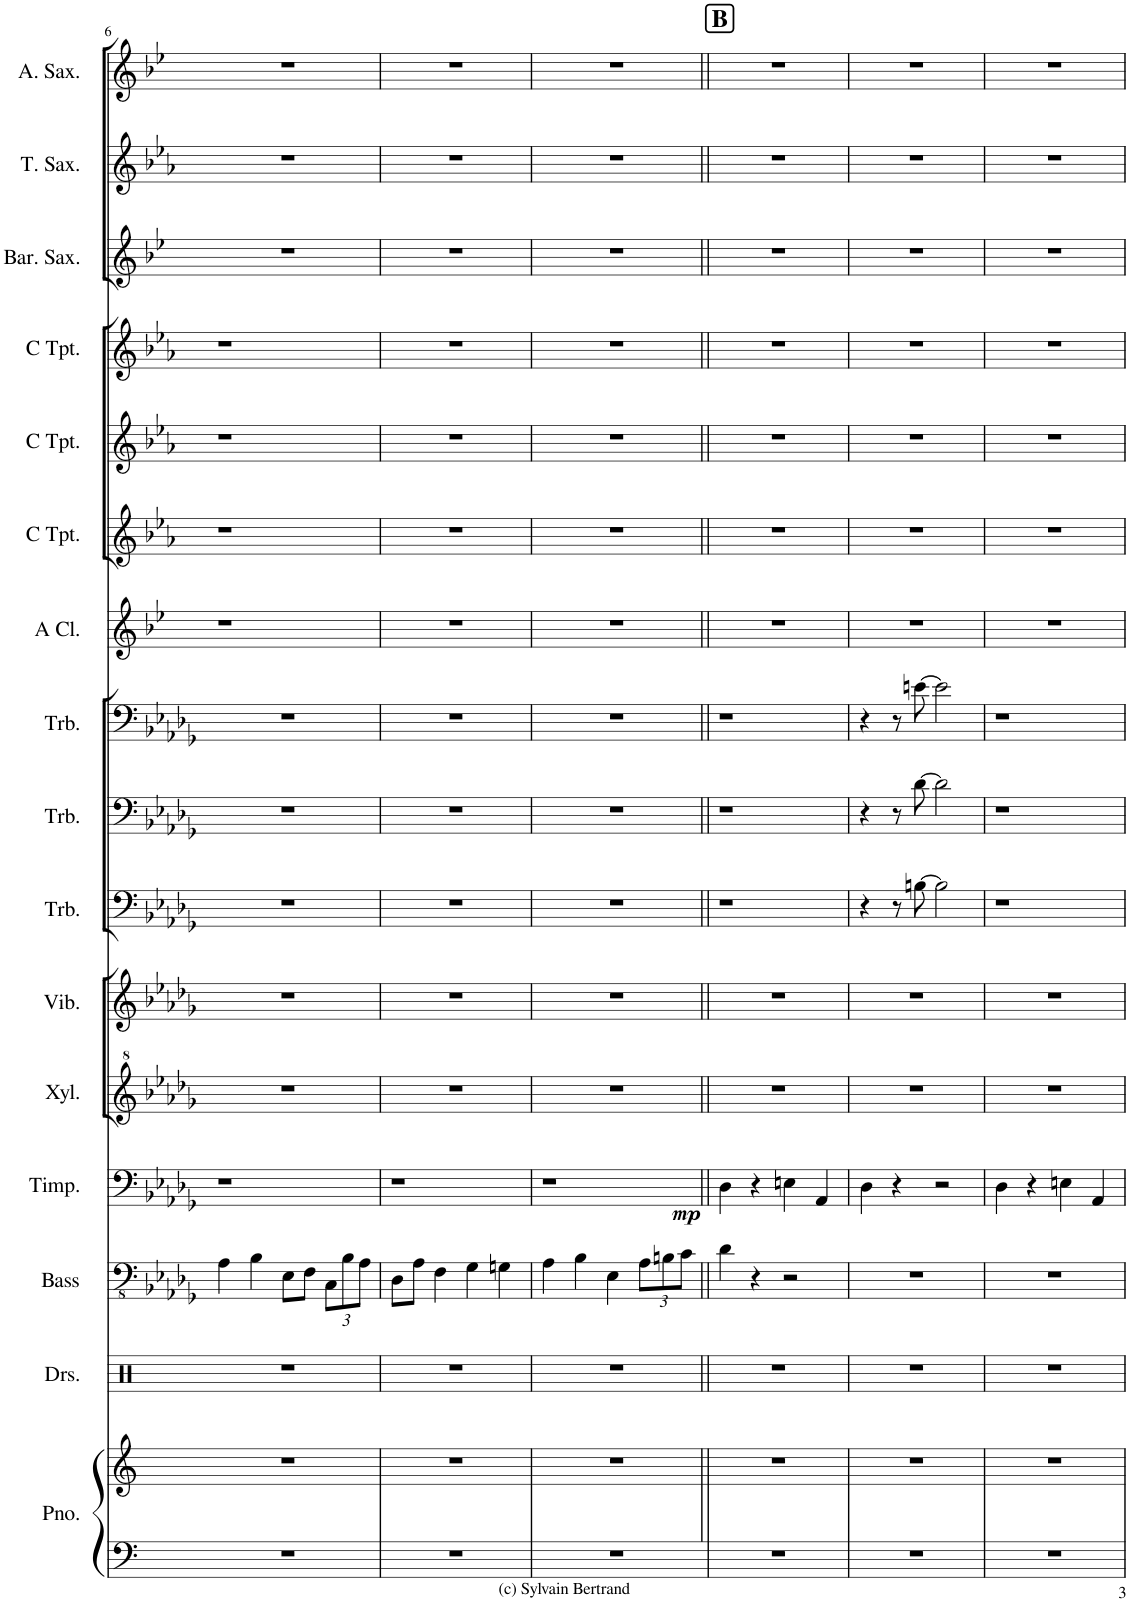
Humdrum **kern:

**kern	**kern	**kern	**kern	**kern	**dynam	**kern	**kern	**kern	**kern	**kern	**kern	**kern	**kern	**kern	**kern	**kern	**kern
*part16	*part16	*part15	*part14	*part13	*part13	*part12	*part11	*part10	*part9	*part8	*part7	*part6	*part5	*part4	*part3	*part2	*part1
*staff17	*staff16	*staff15	*staff14	*staff13	*staff13	*staff12	*staff11	*staff10	*staff9	*staff8	*staff7	*staff6	*staff5	*staff4	*staff3	*staff2	*staff1
*I"Piano	*	*I"Drumset	*I"Acoustic Bass	*I"Timpani	*	*I"Xylophone	*I"Vibraphone	*I"Trombone	*I"Trombone	*I"Trombone	*I"A Clarinet	*I"C Trumpet	*I"C Trumpet	*I"C Trumpet	*I"Baritone Saxophone	*I"Tenor Saxophone	*I"Alto Saxophone
*I'Pno.	*	*I'Drs.	*I'Bass	*I'Timp.	*	*I'Xyl.	*I'Vib.	*I'Trb.	*I'Trb.	*I'Trb.	*I'A Cl.	*I'C Tpt.	*I'C Tpt.	*I'C Tpt.	*I'Bar. Sax.	*I'T. Sax.	*I'A. Sax.
!!LO:PB:g=z
*clefF4	*clefG2	*clefX	*clefFv4	*clefF4	*	*clefG^2	*clefG2	*clefF4	*clefF4	*clefF4	*clefG2	*clefG2	*clefG2	*clefG2	*clefG2	*clefG2	*clefG2
*	*	*	*	*	*	*	*	*	*	*	*Trd2c3	*	*	*	*Trd12c21	*Trd8c14	*Trd5c9
*k[]	*k[]	*k[]	*k[b-e-a-d-g-]	*k[b-e-a-d-g-]	*	*k[b-e-a-d-g-]	*k[b-e-a-d-g-]	*k[b-e-a-d-g-]	*k[b-e-a-d-g-]	*k[b-e-a-d-g-]	*k[b-e-]	*k[b-e-a-]	*k[b-e-a-]	*k[b-e-a-]	*k[b-e-]	*k[b-e-a-]	*k[b-e-]
*M4/4	*M4/4	*M4/4	*M4/4	*M4/4	*	*M4/4	*M4/4	*M4/4	*M4/4	*M4/4	*M4/4	*M4/4	*M4/4	*M4/4	*M4/4	*M4/4	*M4/4
=6	=6	=6	=6	=6	=6	=6	=6	=6	=6	=6	=6	=6	=6	=6	=6	=6	=6
1r	1r	1r	4AA-\	1r	.	1r	1r	1r	1r	1r	1r	1r	1r	1r	1r	1r	1r
.	.	.	4BB-\	.	.	.	.	.	.	.	.	.	.	.	.	.	.
.	.	.	8EE-\L	.	.	.	.	.	.	.	.	.	.	.	.	.	.
.	.	.	8FF\J	.	.	.	.	.	.	.	.	.	.	.	.	.	.
*	*	*	*Xbrackettup	*	*	*	*	*	*	*	*	*	*	*	*	*	*
.	.	.	12CC\L	.	.	.	.	.	.	.	.	.	.	.	.	.	.
.	.	.	12BB-\	.	.	.	.	.	.	.	.	.	.	.	.	.	.
.	.	.	12AA-\J	.	.	.	.	.	.	.	.	.	.	.	.	.	.
=7	=7	=7	=7	=7	=7	=7	=7	=7	=7	=7	=7	=7	=7	=7	=7	=7	=7
1r	1r	1r	8DD-\L	1r	.	1r	1r	1r	1r	1r	1r	1r	1r	1r	1r	1r	1r
.	.	.	8AA-\J	.	.	.	.	.	.	.	.	.	.	.	.	.	.
.	.	.	4FF\	.	.	.	.	.	.	.	.	.	.	.	.	.	.
.	.	.	4GG-\	.	.	.	.	.	.	.	.	.	.	.	.	.	.
.	.	.	4GGn\	.	.	.	.	.	.	.	.	.	.	.	.	.	.
=8	=8	=8	=8	=8	=8	=8	=8	=8	=8	=8	=8	=8	=8	=8	=8	=8	=8
1r	1r	1r	4AA-\	1r	.	1r	1r	1r	1r	1r	1r	1r	1r	1r	1r	1r	1r
.	.	.	4BB-\	.	.	.	.	.	.	.	.	.	.	.	.	.	.
.	.	.	4EE-\	.	.	.	.	.	.	.	.	.	.	.	.	.	.
.	.	.	12AA-\L	.	.	.	.	.	.	.	.	.	.	.	.	.	.
.	.	.	12BBn\	.	.	.	.	.	.	.	.	.	.	.	.	.	.
.	.	.	12C\J	.	.	.	.	.	.	.	.	.	.	.	.	.	.
=9||	=9||	=9||	=9||	=9||	=9||	=9||	=9||	=9||	=9||	=9||	=9||	=9||	=9||	=9||	=9||	=9||	=9||
!	!	!	!	!	!	!	!	!	!	!	!	!	!	!	!	!	!LO:TX:a:B:t=B
!	!	!	!	!	!LO:DY:b	!	!	!	!	!	!	!	!	!	!	!	!
1r	1r	1r	4D-\	4D-\	mp	1r	1r	1r	1r	1r	1r	1r	1r	1r	1r	1r	1r
.	.	.	4r	4r	.	.	.	.	.	.	.	.	.	.	.	.	.
.	.	.	2r	4En\	.	.	.	.	.	.	.	.	.	.	.	.	.
.	.	.	.	4AA-/	.	.	.	.	.	.	.	.	.	.	.	.	.
=10	=10	=10	=10	=10	=10	=10	=10	=10	=10	=10	=10	=10	=10	=10	=10	=10	=10
1r	1r	1r	1r	4D-\	.	1r	1r	4r	4r	4r	1r	1r	1r	1r	1r	1r	1r
.	.	.	.	4r	.	.	.	8r	8r	8r	.	.	.	.	.	.	.
.	.	.	.	.	.	.	.	[8Bn\	[8d-\	[8en\	.	.	.	.	.	.	.
.	.	.	.	2r	.	.	.	2B\]	2d-\]	2e\]	.	.	.	.	.	.	.
=11	=11	=11	=11	=11	=11	=11	=11	=11	=11	=11	=11	=11	=11	=11	=11	=11	=11
1r	1r	1r	1r	4D-\	.	1r	1r	1r	1r	1r	1r	1r	1r	1r	1r	1r	1r
.	.	.	.	4r	.	.	.	.	.	.	.	.	.	.	.	.	.
.	.	.	.	4En\	.	.	.	.	.	.	.	.	.	.	.	.	.
.	.	.	.	4AA-/	.	.	.	.	.	.	.	.	.	.	.	.	.
=	=	=	=	=	=	=	=	=	=	=	=	=	=	=	=	=	=
*-	*-	*-	*-	*-	*-	*-	*-	*-	*-	*-	*-	*-	*-	*-	*-	*-	*-
